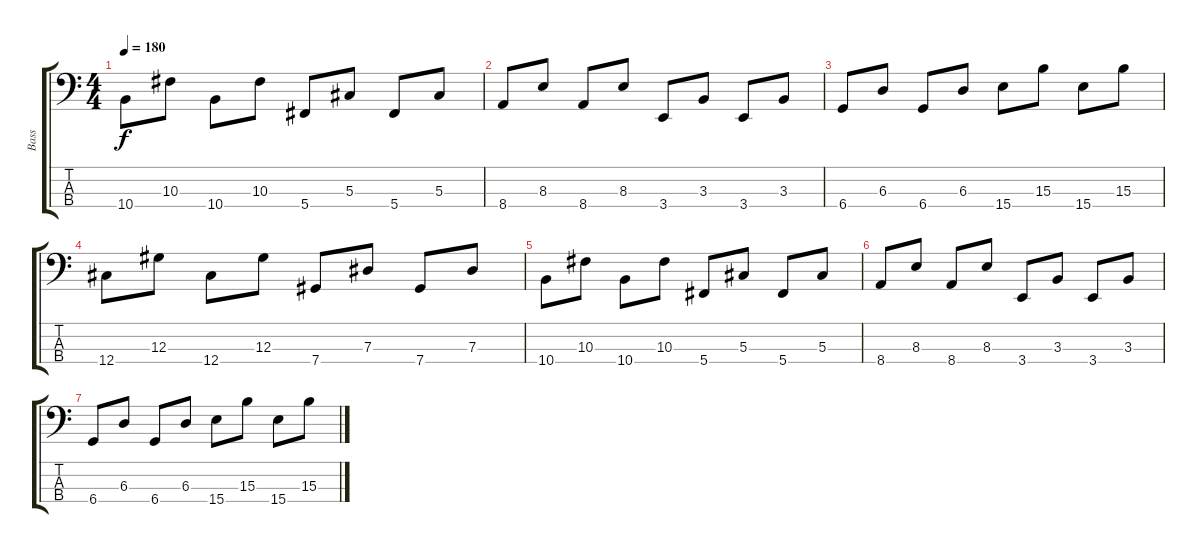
\track ("Bass" "Bass") {instrument electricbasspick}
\staff {score tabs}
\tuning (Gb2 Db2 Ab1 Db1) {hide}
\ts (4 4)
\tempo 180
\clef f4
\ks c
10.4.8{dy f} 10.3.8 10.4.8 10.3.8 5.4.8 5.3.8 5.4.8 5.3.8 |
8.4.8 8.3.8 8.4.8 8.3.8 3.4.8 3.3.8 3.4.8 3.3.8 |
6.4.8 6.3.8 6.4.8 6.3.8 15.4.8 15.3.8 15.4.8 15.3.8 |
12.4.8 12.3.8 12.4.8 12.3.8 7.4.8 7.3.8 7.4.8 7.3.8 |
10.4.8 10.3.8 10.4.8 10.3.8 5.4.8 5.3.8 5.4.8 5.3.8 |
8.4.8 8.3.8 8.4.8 8.3.8 3.4.8 3.3.8 3.4.8 3.3.8 |
6.4.8 6.3.8 6.4.8 6.3.8 15.4.8 15.3.8 15.4.8 15.3.8
